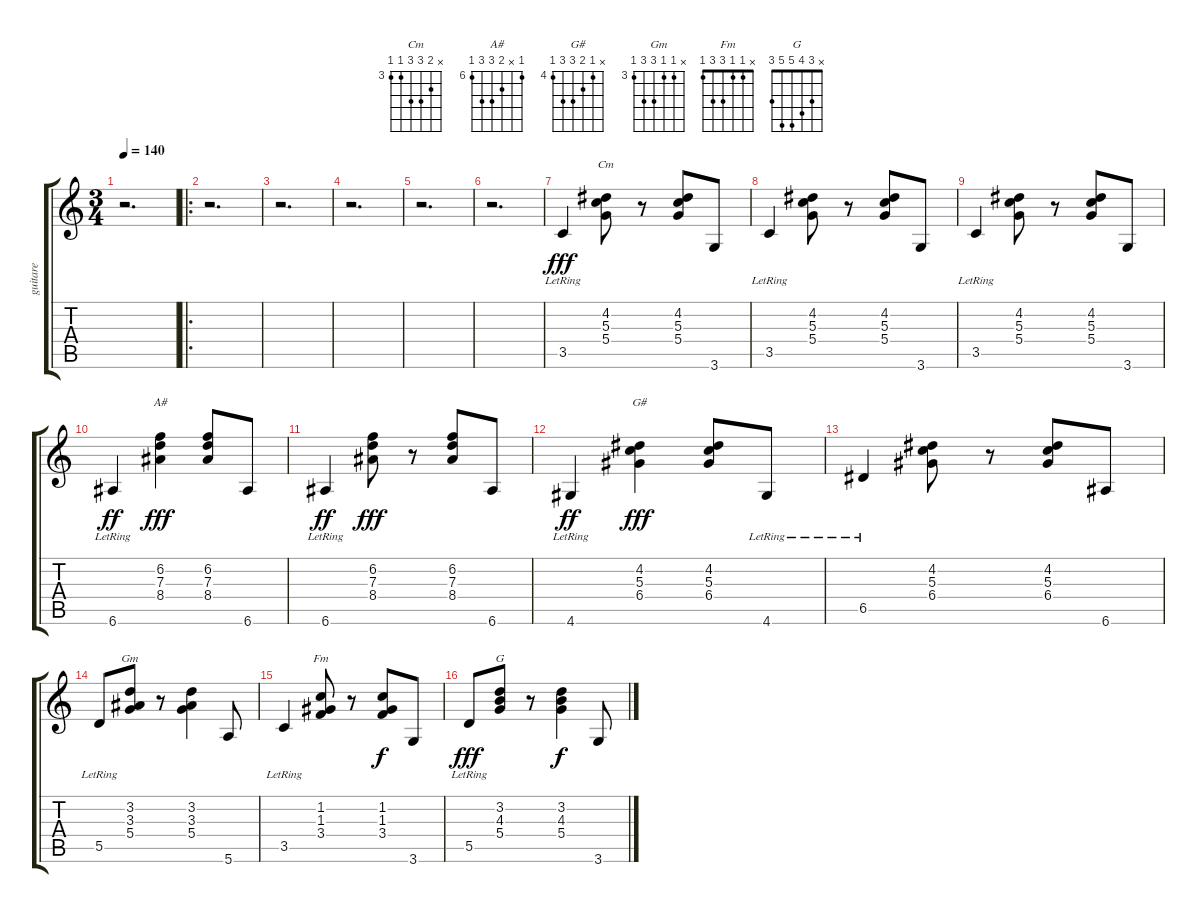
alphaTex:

\track ("guitare" "guitare") {instrument acousticguitarnylon}
\staff {score tabs}
\tuning (E4 B3 G3 D3 A2 E2) {hide}
\chord ("Cm" x 4 5 5 3 3) {firstfret 3}
\chord ("A#" 6 x 7 8 8 6) {firstfret 6}
\chord ("G#" x 4 5 6 6 4) {firstfret 4}
\chord ("Gm" x 3 3 5 5 3) {firstfret 3}
\chord ("Fm" x 1 1 3 3 1)
\chord ("G" x 3 4 5 5 3)
\ts (3 4)
\tempo 140
\clef g2
\ks c
r.2{d dy fff instrument acousticguitarnylon} |
\ro
r.2{d} |
r.2{d} |
r.2{d} |
r.2{d} |
r.2{d} |
3.5{lr}.4 (4.2 5.3 5.4).8{ch "Cm"} r.8 (4.2 5.3 5.4).8 3.6.8 |
3.5{lr}.4 (4.2 5.3 5.4).8 r.8 (4.2 5.3 5.4).8 3.6.8 |
3.5{lr}.4 (4.2 5.3 5.4).8 r.8 (4.2 5.3 5.4).8 3.6.8 |
6.6{lr}.4{dy ff} (6.2 7.3 8.4).4{ch "A#" dy fff} (6.2 7.3 8.4).8 6.6.8 |
6.6{lr}.4{dy ff} (6.2 7.3 8.4).8{dy fff} r.8 (6.2 7.3 8.4).8 6.6.8 |
4.6{lr}.4{dy ff} (4.2 5.3 6.4).4{ch "G#" dy fff} (4.2 5.3 6.4).8 4.6{lr}.8 |
6.5{lr}.4 (4.2 5.3 6.4).8 r.8 (4.2 5.3 6.4).8 6.6.8 |
5.5{lr}.8 (3.2 3.3 5.4).8{ch "Gm"} r.8 (3.2 3.3 5.4).4 5.6.8 |
3.5{lr}.4 (1.2 1.3 3.4).8{ch "Fm"} r.8 (1.2 1.3 3.4).8{dy f} 3.6.8 |
5.5{lr}.8{dy fff} (3.2 4.3 5.4).8{ch "G"} r.8 (3.2 4.3 5.4).4{dy f} 3.6.8
